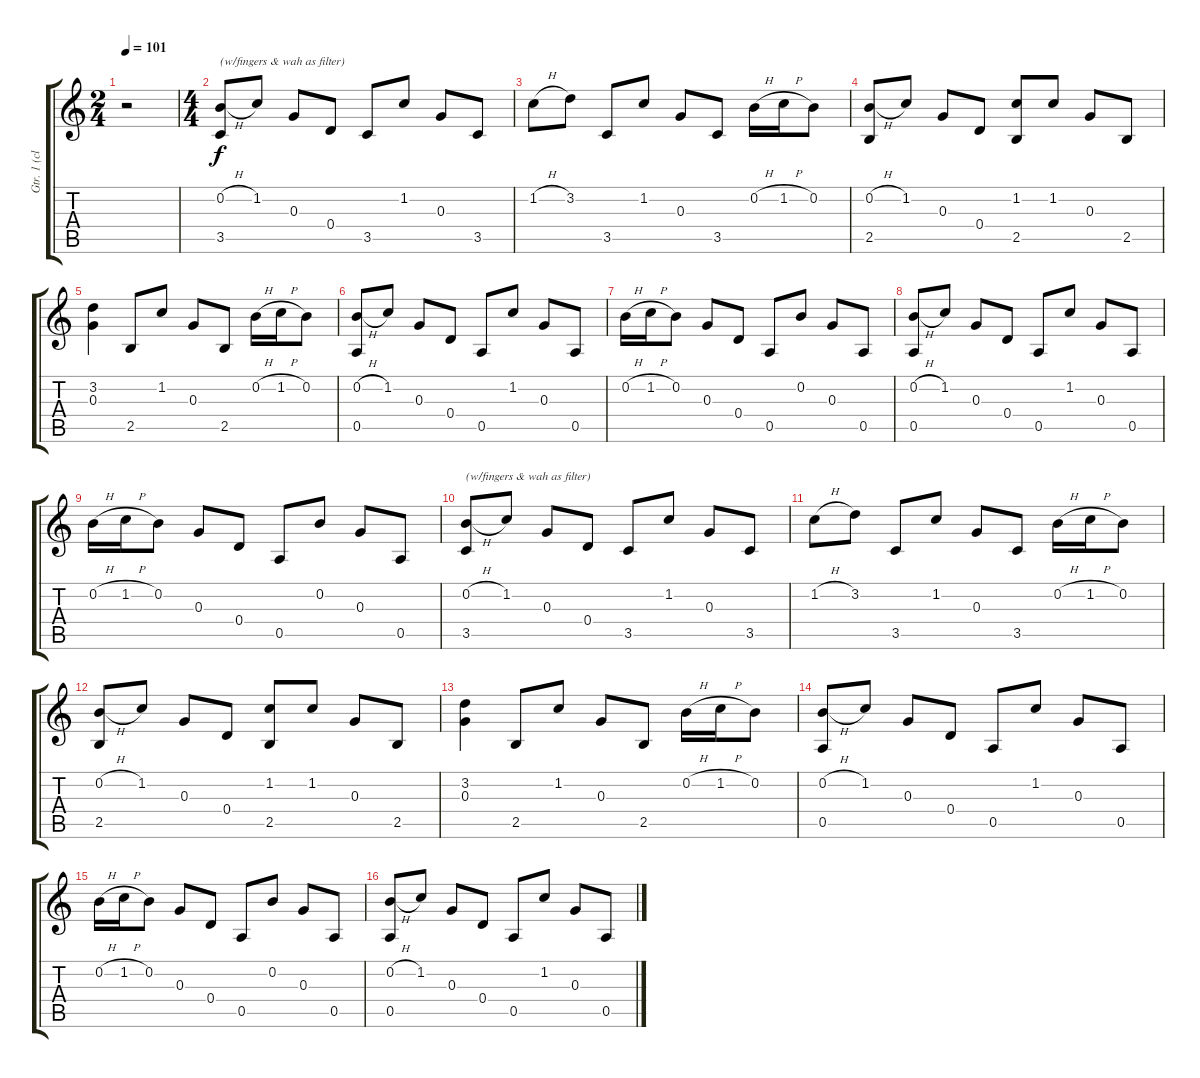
\track ("Gtr. 1 (clean)" "Gtr. 1 (cl") {instrument acousticguitarsteel}
\staff {score tabs}
\tuning (E4 B3 G3 D3 A2 D2) {hide}
\ts (2 4)
\tempo 101
\clef g2
\ks c
r.2{dy f instrument acousticguitarsteel} |
\ts (4 4)
(0.2{h} 3.5).8{txt "(w/fingers & wah as filter)"} 1.2.8 0.3.8 0.4.8 3.5.8 1.2.8 0.3.8 3.5.8 |
1.2{h}.8 3.2.8 3.5.8 1.2.8 0.3.8 3.5.8 0.2{h}.16 1.2{h}.16 0.2.8 |
(0.2{h} 2.5).8 1.2.8 0.3.8 0.4.8 (1.2 2.5).8 1.2.8 0.3.8 2.5.8 |
(3.2 0.3).4 2.5.8 1.2.8 0.3.8 2.5.8 0.2{h}.16 1.2{h}.16 0.2.8 |
(0.2{h} 0.5).8 1.2.8 0.3.8 0.4.8 0.5.8 1.2.8 0.3.8 0.5.8 |
0.2{h}.16 1.2{h}.16 0.2.8 0.3.8 0.4.8 0.5.8 0.2.8 0.3.8 0.5.8 |
(0.2{h} 0.5).8 1.2.8 0.3.8 0.4.8 0.5.8 1.2.8 0.3.8 0.5.8 |
0.2{h}.16 1.2{h}.16 0.2.8 0.3.8 0.4.8 0.5.8 0.2.8 0.3.8 0.5.8 |
(0.2{h} 3.5).8{txt "(w/fingers & wah as filter)"} 1.2.8 0.3.8 0.4.8 3.5.8 1.2.8 0.3.8 3.5.8 |
1.2{h}.8 3.2.8 3.5.8 1.2.8 0.3.8 3.5.8 0.2{h}.16 1.2{h}.16 0.2.8 |
(0.2{h} 2.5).8 1.2.8 0.3.8 0.4.8 (1.2 2.5).8 1.2.8 0.3.8 2.5.8 |
(3.2 0.3).4 2.5.8 1.2.8 0.3.8 2.5.8 0.2{h}.16 1.2{h}.16 0.2.8 |
(0.2{h} 0.5).8 1.2.8 0.3.8 0.4.8 0.5.8 1.2.8 0.3.8 0.5.8 |
0.2{h}.16 1.2{h}.16 0.2.8 0.3.8 0.4.8 0.5.8 0.2.8 0.3.8 0.5.8 |
(0.2{h} 0.5).8 1.2.8 0.3.8 0.4.8 0.5.8 1.2.8 0.3.8 0.5.8
